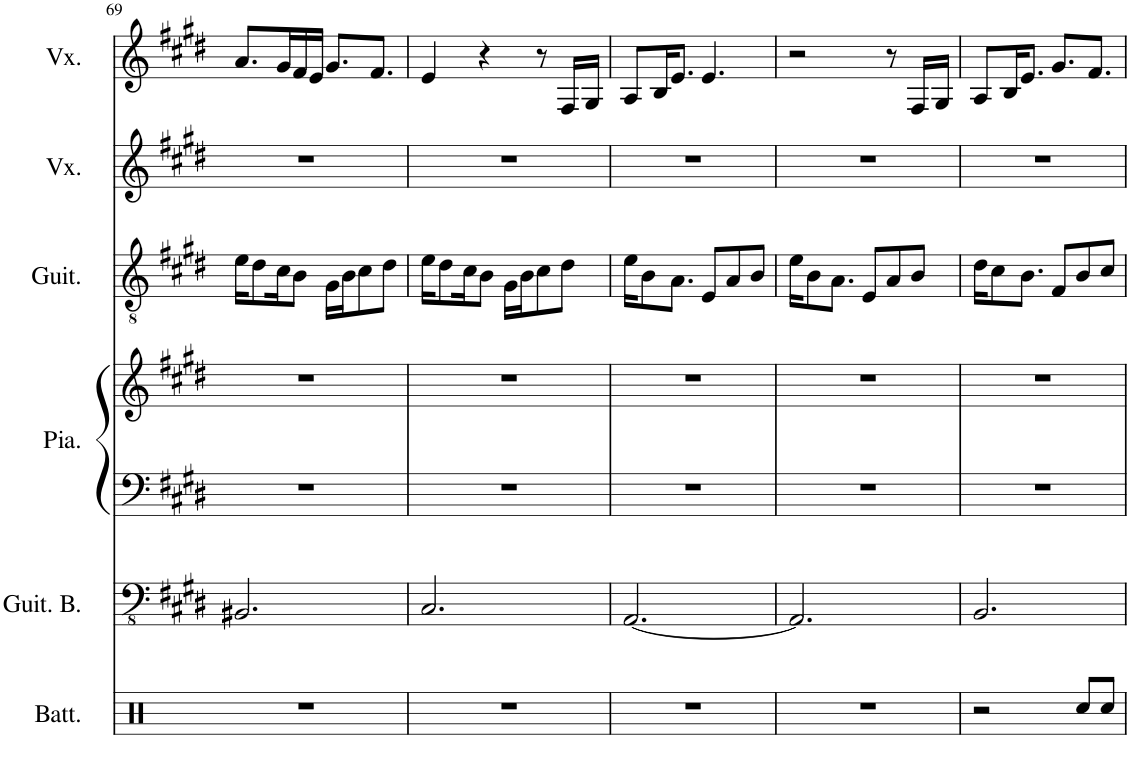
**kern	**kern	**kern	**kern	**kern	**kern	**kern
*part6	*part5	*part4	*part4	*part3	*part2	*part1
*staff7	*staff6	*staff5	*staff4	*staff3	*staff2	*staff1
*I"Batterie	*I"Guitare basse	*I"Piano	*	*I"Guitare classique	*I"Voix	*I"Voix
*I'Batt.	*I'Guit. B.	*I'Pia.	*	*I'Guit.	*I'Vx.	*I'Vx.
!!LO:PB:g=z
*clefX	*clefFv4	*clefF4	*clefG2	*clefGv2	*clefG2	*clefG2
*k[]	*k[f#c#g#d#]	*k[f#c#g#d#]	*k[f#c#g#d#]	*k[f#c#g#d#]	*k[f#c#g#d#]	*k[f#c#g#d#]
*M6/8	*M6/8	*M6/8	*M6/8	*M6/8	*M6/8	*M6/8
=69	=69	=69	=69	=69	=69	=69
2.r	2.BBB#X/	2.r	2.r	16e\KL	2.r	8.a/L
.	.	.	.	8d#\	.	.
.	.	.	.	16c#\K	.	16g#/L
.	.	.	.	8B\J	.	16f#/
.	.	.	.	.	.	16e/JJ
.	.	.	.	16G#\LL	.	8.g#/L
.	.	.	.	16B\J	.	.
.	.	.	.	8c#\	.	.
.	.	.	.	.	.	8.f#/J
.	.	.	.	8d#\J	.	.
=70	=70	=70	=70	=70	=70	=70
2.r	2.CC#/	2.r	2.r	16e\KL	2.r	4e/
.	.	.	.	8d#\	.	.
.	.	.	.	16c#\K	.	.
.	.	.	.	8B\J	.	4r
.	.	.	.	16G#\LL	.	.
.	.	.	.	16B\J	.	.
.	.	.	.	8c#\	.	8r
.	.	.	.	8d#\J	.	16F#/LL
.	.	.	.	.	.	16G#/JJ
=71	=71	=71	=71	=71	=71	=71
2.r	[2.AAA/	2.r	2.r	16e\KL	2.r	8A/L
.	.	.	.	8B\	.	.
.	.	.	.	.	.	16B/K
.	.	.	.	8.A\J	.	8.e/J
.	.	.	.	8E/L	.	4.e/
.	.	.	.	8A/	.	.
.	.	.	.	8B/J	.	.
=72	=72	=72	=72	=72	=72	=72
2.r	2.AAA/]	2.r	2.r	16e\KL	2.r	2r
.	.	.	.	8B\	.	.
.	.	.	.	8.A\J	.	.
.	.	.	.	8E/L	.	.
.	.	.	.	8A/	.	8r
.	.	.	.	8B/J	.	16F#/LL
.	.	.	.	.	.	16G#/JJ
=73	=73	=73	=73	=73	=73	=73
2r	2.BBB/	2.r	2.r	16d#\KL	2.r	8A/L
.	.	.	.	8c#\	.	.
.	.	.	.	.	.	16B/K
.	.	.	.	8.B\J	.	8.e/J
.	.	.	.	8F#/L	.	8.g#/L
8Rcc/L	.	.	.	8B/	.	.
.	.	.	.	.	.	8.f#/J
8Rcc/J	.	.	.	8c#/J	.	.
=	=	=	=	=	=	=
*-	*-	*-	*-	*-	*-	*-
